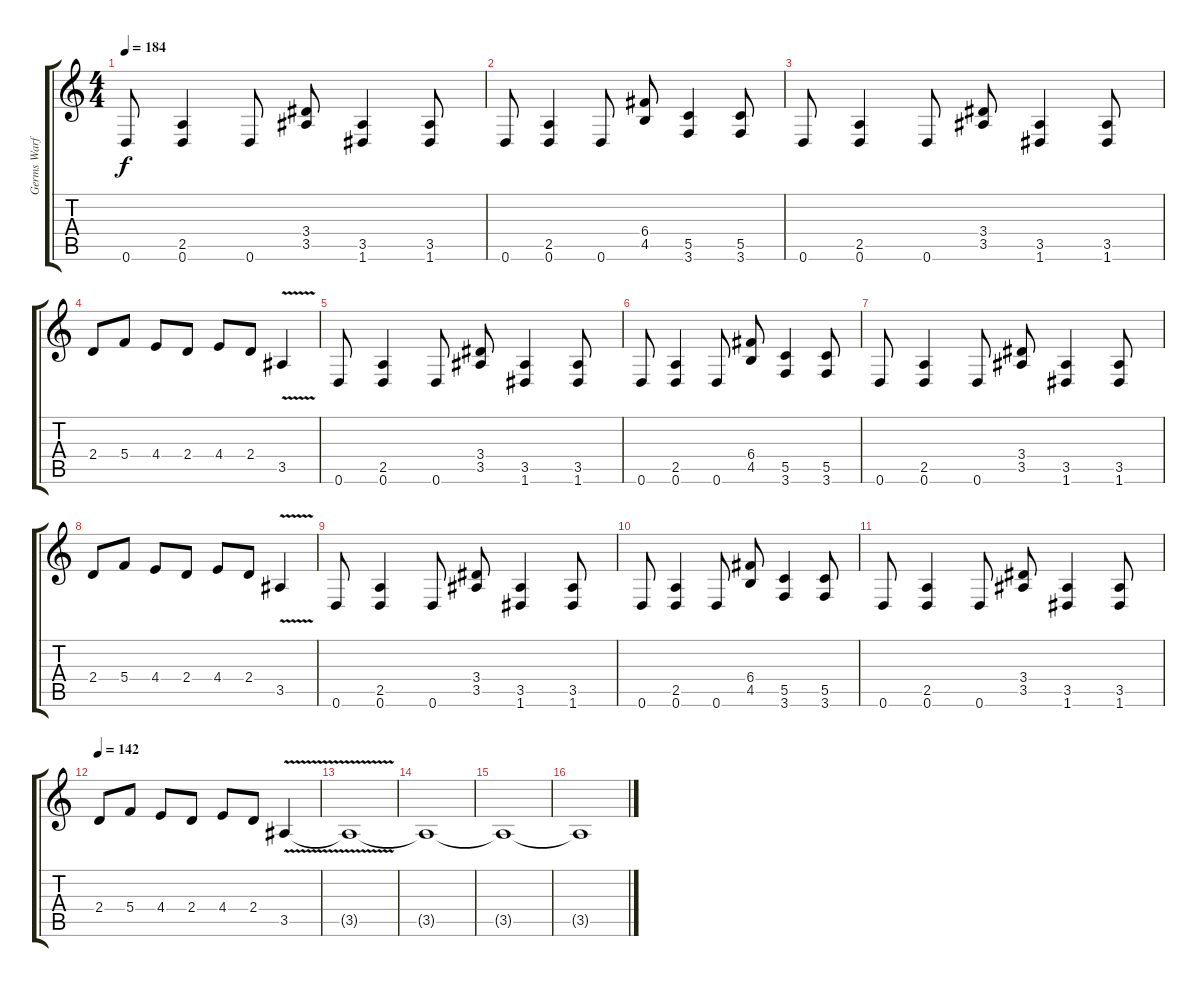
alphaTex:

\track ("Germs Warfare (Guitar Soul Deux)" "Germs Warf") {instrument distortionguitar}
\staff {score tabs}
\tuning (D4 A3 F3 C3 G2 D2) {hide}
\ts (4 4)
\tempo 184
\clef g2
\ks c
0.6.8{dy f} (2.5 0.6).4 0.6.8 (3.4 3.5).8 (3.5 1.6).4 (3.5 1.6).8 |
0.6.8 (2.5 0.6).4 0.6.8 (6.4 4.5).8 (5.5 3.6).4 (5.5 3.6).8 |
0.6.8 (2.5 0.6).4 0.6.8 (3.4 3.5).8 (3.5 1.6).4 (3.5 1.6).8 |
2.4.8 5.4.8 4.4.8 2.4.8 4.4.8 2.4.8 3.5{v}.4 |
0.6.8 (2.5 0.6).4 0.6.8 (3.4 3.5).8 (3.5 1.6).4 (3.5 1.6).8 |
0.6.8 (2.5 0.6).4 0.6.8 (6.4 4.5).8 (5.5 3.6).4 (5.5 3.6).8 |
0.6.8 (2.5 0.6).4 0.6.8 (3.4 3.5).8 (3.5 1.6).4 (3.5 1.6).8 |
2.4.8 5.4.8 4.4.8 2.4.8 4.4.8 2.4.8 3.5{v}.4 |
0.6.8 (2.5 0.6).4 0.6.8 (3.4 3.5).8 (3.5 1.6).4 (3.5 1.6).8 |
0.6.8 (2.5 0.6).4 0.6.8 (6.4 4.5).8 (5.5 3.6).4 (5.5 3.6).8 |
0.6.8 (2.5 0.6).4 0.6.8 (3.4 3.5).8 (3.5 1.6).4 (3.5 1.6).8 |
\tempo 142
2.4.8 5.4.8 4.4.8 2.4.8 4.4.8 2.4.8 3.5{v}.4 |
3.5{t}.1 |
3.5{t}.1 |
3.5{t}.1 |
3.5{t}.1
